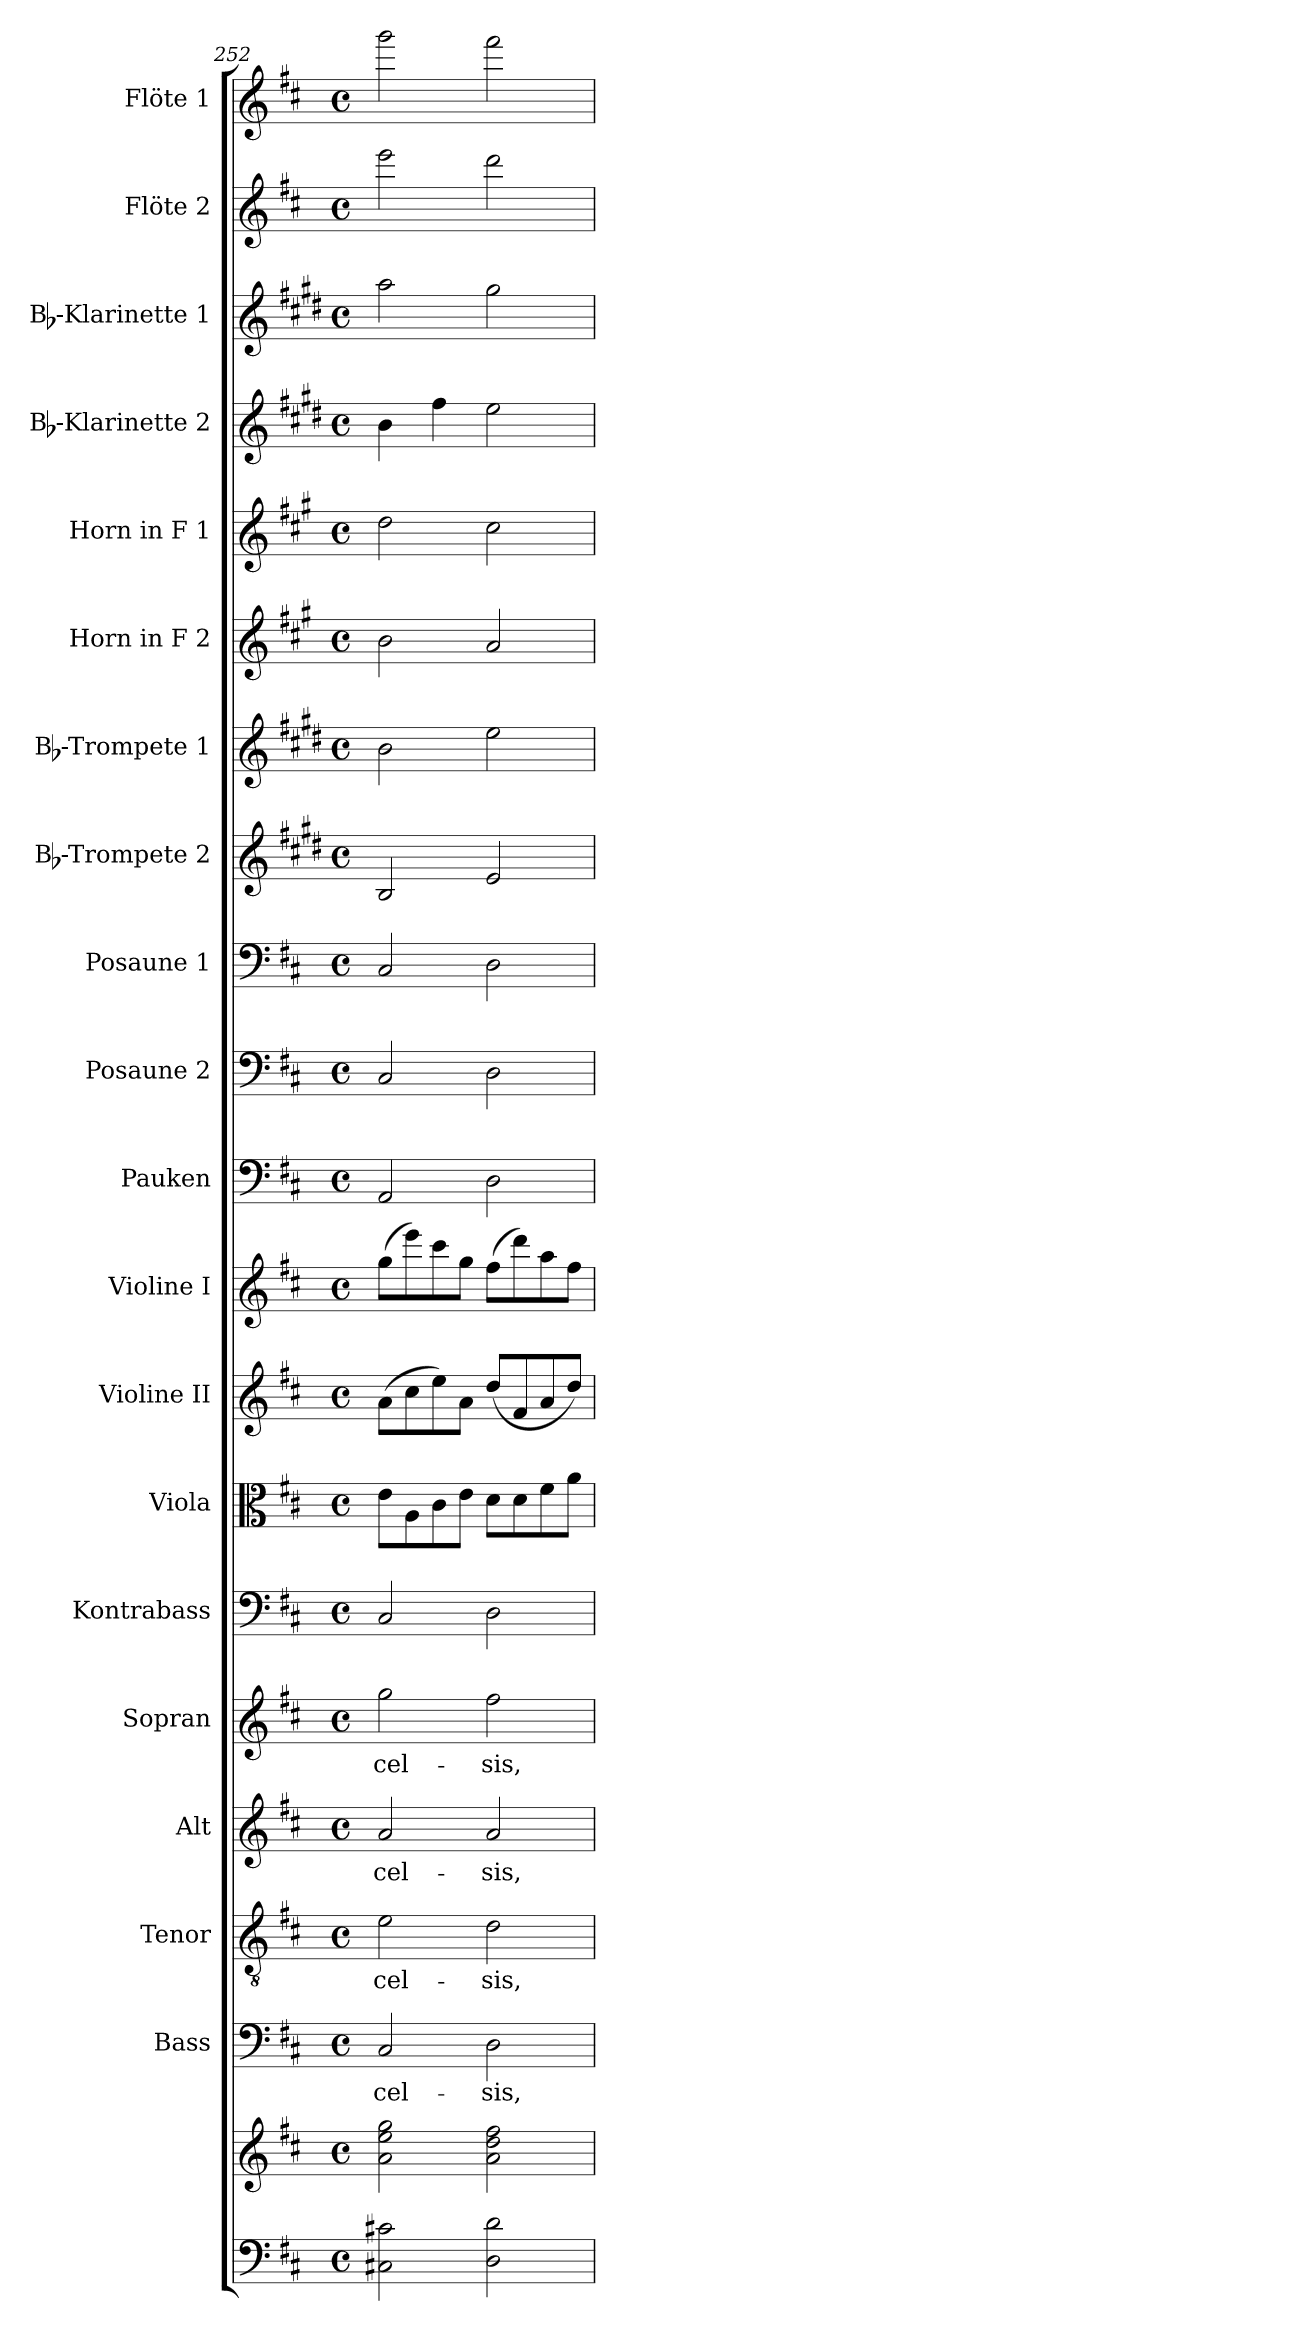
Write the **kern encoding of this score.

**kern	**kern	**kern	**text	**kern	**text	**kern	**text	**kern	**text	**kern	**kern	**kern	**kern	**kern	**kern	**kern	**kern	**kern	**kern	**kern	**kern	**kern	**kern	**kern
*part20	*part20	*part19	*part19	*part18	*part18	*part17	*part17	*part16	*part16	*part15	*part14	*part13	*part12	*part11	*part10	*part9	*part8	*part7	*part6	*part5	*part4	*part3	*part2	*part1
*staff21	*staff20	*staff19	*staff19	*staff18	*staff18	*staff17	*staff17	*staff16	*staff16	*staff15	*staff14	*staff13	*staff12	*staff11	*staff10	*staff9	*staff8	*staff7	*staff6	*staff5	*staff4	*staff3	*staff2	*staff1
*	*	*I"Bass	*	*I"Tenor	*	*I"Alt	*	*I"Sopran	*	*I"Kontrabass	*I"Viola	*I"Violine II	*I"Violine I	*I"Pauken	*I"Posaune 2	*I"Posaune 1	*I"Bb-Trompete 2	*I"Bb-Trompete 1	*I"Horn in F 2	*I"Horn in F 1	*I"Bb-Klarinette 2	*I"Bb-Klarinette 1	*I"Flöte 2	*I"Flöte 1
*	*	*I'B.	*	*I'T.	*	*I'A.	*	*I'S.	*	*I'Kb.	*I'Vla.	*I'Vl. II	*I'Vl. I	*I'Pk.	*I'Pos. 2	*I'Pos. 1	*I'Bb Trp. 2	*I'Bb Trp. 1	*	*	*I'Bb Kl. 2	*I'Bb Kl. 1	*I'Fl. 2	*I'Fl. 1
*clefF4	*clefG2	*clefF4	*	*clefGv2	*	*clefG2	*	*clefG2	*	*clefF4	*clefC3	*clefG2	*clefG2	*clefF4	*clefF4	*clefF4	*clefG2	*clefG2	*clefG2	*clefG2	*clefG2	*clefG2	*clefG2	*clefG2
*	*	*	*	*	*	*	*	*	*	*ITrd7c12	*	*	*	*	*	*	*ITrd1c2	*ITrd1c2	*ITrd4c7	*ITrd4c7	*ITrd1c2	*ITrd1c2	*	*
*k[f#c#]	*k[f#c#]	*k[f#c#]	*	*k[f#c#]	*	*k[f#c#]	*	*k[f#c#]	*	*k[f#c#]	*k[f#c#]	*k[f#c#]	*k[f#c#]	*k[f#c#]	*k[f#c#]	*k[f#c#]	*k[f#c#]	*k[f#c#]	*k[f#c#]	*k[f#c#]	*k[f#c#]	*k[f#c#]	*k[f#c#]	*k[f#c#]
*D:	*D:	*D:	*	*D:	*	*D:	*	*D:	*	*D:	*D:	*D:	*D:	*D:	*D:	*D:	*D:	*D:	*D:	*D:	*D:	*D:	*D:	*D:
*M4/4	*M4/4	*M4/4	*	*M4/4	*	*M4/4	*	*M4/4	*	*M4/4	*M4/4	*M4/4	*M4/4	*M4/4	*M4/4	*M4/4	*M4/4	*M4/4	*M4/4	*M4/4	*M4/4	*M4/4	*M4/4	*M4/4
*met(c)	*met(c)	*met(c)	*	*met(c)	*	*met(c)	*	*met(c)	*	*met(c)	*met(c)	*met(c)	*met(c)	*met(c)	*met(c)	*met(c)	*met(c)	*met(c)	*met(c)	*met(c)	*met(c)	*met(c)	*met(c)	*met(c)
=252	=252	=252	=252	=252	=252	=252	=252	=252	=252	=252	=252	=252	=252	=252	=252	=252	=252	=252	=252	=252	=252	=252	=252	=252
!	!	!	!LO:LY:b	!	!LO:LY:b	!	!LO:LY:b	!	!LO:LY:b	!	!	!	!	!	!	!	!	!	!	!	!	!	!	!
2C#X\ 2c#X\	2a\ 2ee\ 2gg\	2C#/	-cel-	2e\	-cel-	2a/	-cel-	2gg\	-cel-	2CC#/	8e\L	(>8a\L	(>8gg\L	2AA/	2C#/	2C#/	2A/	2a\	2e\	2g\	4a\	2gg\	2eee\	2ggg\
.	.	.	.	.	.	.	.	.	.	.	8A\	8cc#\	8eee\)	.	.	.	.	.	.	.	.	.	.	.
.	.	.	.	.	.	.	.	.	.	.	8c#\	8ee\)	8ccc#\	.	.	.	.	.	.	.	4ee\	.	.	.
.	.	.	.	.	.	.	.	.	.	.	8e\J	8a\J	8gg\J	.	.	.	.	.	.	.	.	.	.	.
!	!	!	!LO:LY:b	!	!LO:LY:b	!	!LO:LY:b	!	!LO:LY:b	!	!	!	!	!	!	!	!	!	!	!	!	!	!	!
2D\ 2d\	2a\ 2dd\ 2ff#\	2D\	-sis,	2d\	-sis,	2a/	-sis,	2ff#\	-sis,	2DD\	8d\L	(<8dd/L	(>8ff#\L	2D\	2D\	2D\	2d/	2dd\	2d/	2f#\	2dd\	2ff#\	2ddd\	2fff#\
.	.	.	.	.	.	.	.	.	.	.	8d\	8f#/	8ddd\)	.	.	.	.	.	.	.	.	.	.	.
.	.	.	.	.	.	.	.	.	.	.	8f#\	8a/	8aa\	.	.	.	.	.	.	.	.	.	.	.
.	.	.	.	.	.	.	.	.	.	.	8a\J	8dd/J)	8ff#\J	.	.	.	.	.	.	.	.	.	.	.
=	=	=	=	=	=	=	=	=	=	=	=	=	=	=	=	=	=	=	=	=	=	=	=	=
*-	*-	*-	*-	*-	*-	*-	*-	*-	*-	*-	*-	*-	*-	*-	*-	*-	*-	*-	*-	*-	*-	*-	*-	*-
